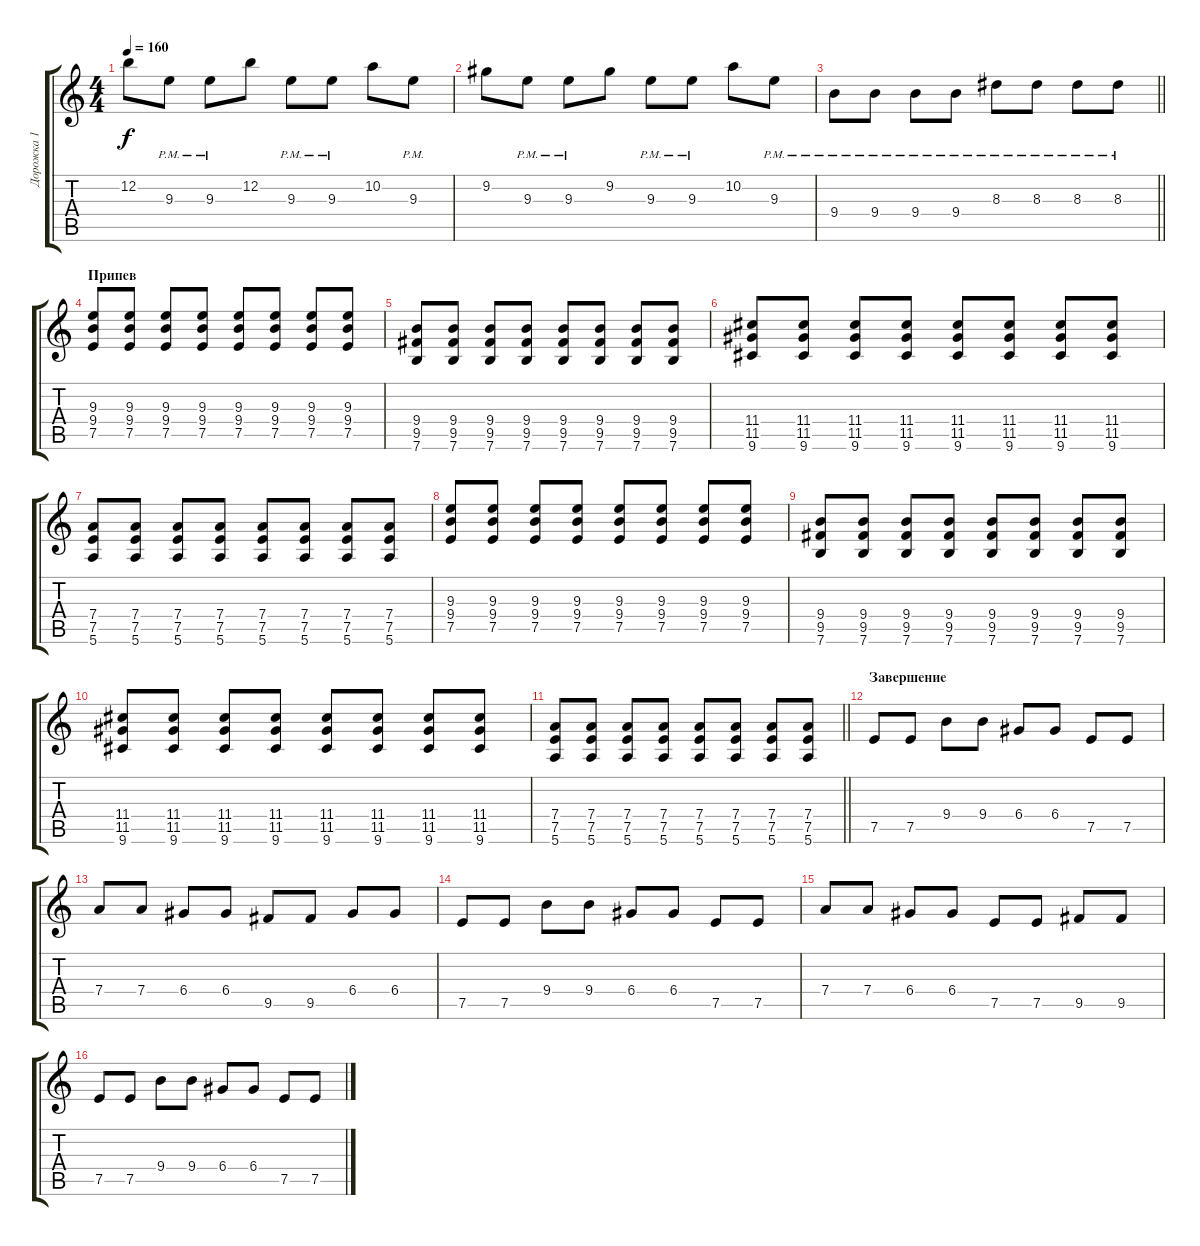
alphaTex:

\track ("Дорожка 1" "Дорожка 1") {instrument distortionguitar}
\staff {score tabs}
\tuning (E4 B3 G3 D3 A2 E2) {hide}
\ts (4 4)
\tempo 160
\clef g2
\ks c
12.2.8{dy f} 9.3{pm}.8 9.3{pm}.8 12.2.8 9.3{pm}.8 9.3{pm}.8 10.2.8 9.3{pm}.8 |
9.2.8 9.3{pm}.8 9.3{pm}.8 9.2.8 9.3{pm}.8 9.3{pm}.8 10.2.8 9.3{pm}.8 |
\barLineRight lightlight
9.4{pm}.8 9.4{pm}.8 9.4{pm}.8 9.4{pm}.8 8.3{pm}.8 8.3{pm}.8 8.3{pm}.8 8.3{pm}.8 |
\section ("" "Припев")
(9.3 9.4 7.5).8 (9.3 9.4 7.5).8 (9.3 9.4 7.5).8 (9.3 9.4 7.5).8 (9.3 9.4 7.5).8 (9.3 9.4 7.5).8 (9.3 9.4 7.5).8 (9.3 9.4 7.5).8 |
(9.4 9.5 7.6).8 (9.4 9.5 7.6).8 (9.4 9.5 7.6).8 (9.4 9.5 7.6).8 (9.4 9.5 7.6).8 (9.4 9.5 7.6).8 (9.4 9.5 7.6).8 (9.4 9.5 7.6).8 |
(11.4 11.5 9.6).8 (11.4 11.5 9.6).8 (11.4 11.5 9.6).8 (11.4 11.5 9.6).8 (11.4 11.5 9.6).8 (11.4 11.5 9.6).8 (11.4 11.5 9.6).8 (11.4 11.5 9.6).8 |
(7.4 7.5 5.6).8 (7.4 7.5 5.6).8 (7.4 7.5 5.6).8 (7.4 7.5 5.6).8 (7.4 7.5 5.6).8 (7.4 7.5 5.6).8 (7.4 7.5 5.6).8 (7.4 7.5 5.6).8 |
(9.3 9.4 7.5).8 (9.3 9.4 7.5).8 (9.3 9.4 7.5).8 (9.3 9.4 7.5).8 (9.3 9.4 7.5).8 (9.3 9.4 7.5).8 (9.3 9.4 7.5).8 (9.3 9.4 7.5).8 |
(9.4 9.5 7.6).8 (9.4 9.5 7.6).8 (9.4 9.5 7.6).8 (9.4 9.5 7.6).8 (9.4 9.5 7.6).8 (9.4 9.5 7.6).8 (9.4 9.5 7.6).8 (9.4 9.5 7.6).8 |
(11.4 11.5 9.6).8 (11.4 11.5 9.6).8 (11.4 11.5 9.6).8 (11.4 11.5 9.6).8 (11.4 11.5 9.6).8 (11.4 11.5 9.6).8 (11.4 11.5 9.6).8 (11.4 11.5 9.6).8 |
\barLineRight lightlight
(7.4 7.5 5.6).8 (7.4 7.5 5.6).8 (7.4 7.5 5.6).8 (7.4 7.5 5.6).8 (7.4 7.5 5.6).8 (7.4 7.5 5.6).8 (7.4 7.5 5.6).8 (7.4 7.5 5.6).8 |
\section ("" "Завершение")
7.5.8 7.5.8 9.4.8 9.4.8 6.4.8 6.4.8 7.5.8 7.5.8 |
7.4.8 7.4.8 6.4.8 6.4.8 9.5.8 9.5.8 6.4.8 6.4.8 |
7.5.8 7.5.8 9.4.8 9.4.8 6.4.8 6.4.8 7.5.8 7.5.8 |
7.4.8 7.4.8 6.4.8 6.4.8 7.5.8 7.5.8 9.5.8 9.5.8 |
7.5.8 7.5.8 9.4.8 9.4.8 6.4.8 6.4.8 7.5.8 7.5.8
